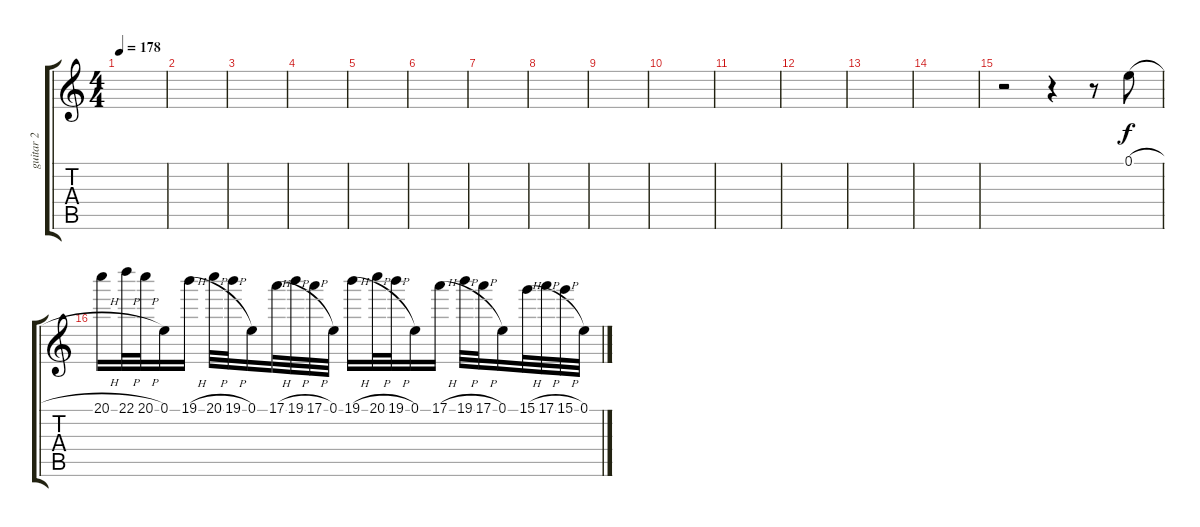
\track ("guitar 2" "guitar 2") {instrument distortionguitar}
\staff {score tabs}
\tuning (E4 B3 G3 D3 A2 E2) {hide}
\ts (4 4)
\tempo 178
\clef g2
\ks c
|
|
|
|
|
|
|
|
|
|
|
|
|
|
r.2{volume 16} r.4 r.8 0.1{h}.8 |
20.1{h}.16 22.1{h}.32 20.1{h}.32 0.1.16 19.1{h}.16 20.1{h}.32 19.1{h}.32 0.1.16 17.1{h}.32 19.1{h}.32 17.1{h}.32 0.1.32 19.1{h}.16 20.1{h}.32 19.1{h}.32 0.1.16 17.1{h}.16 19.1{h}.32 17.1{h}.32 0.1.16 15.1{h}.32 17.1{h}.32 15.1{h}.32 0.1.32
